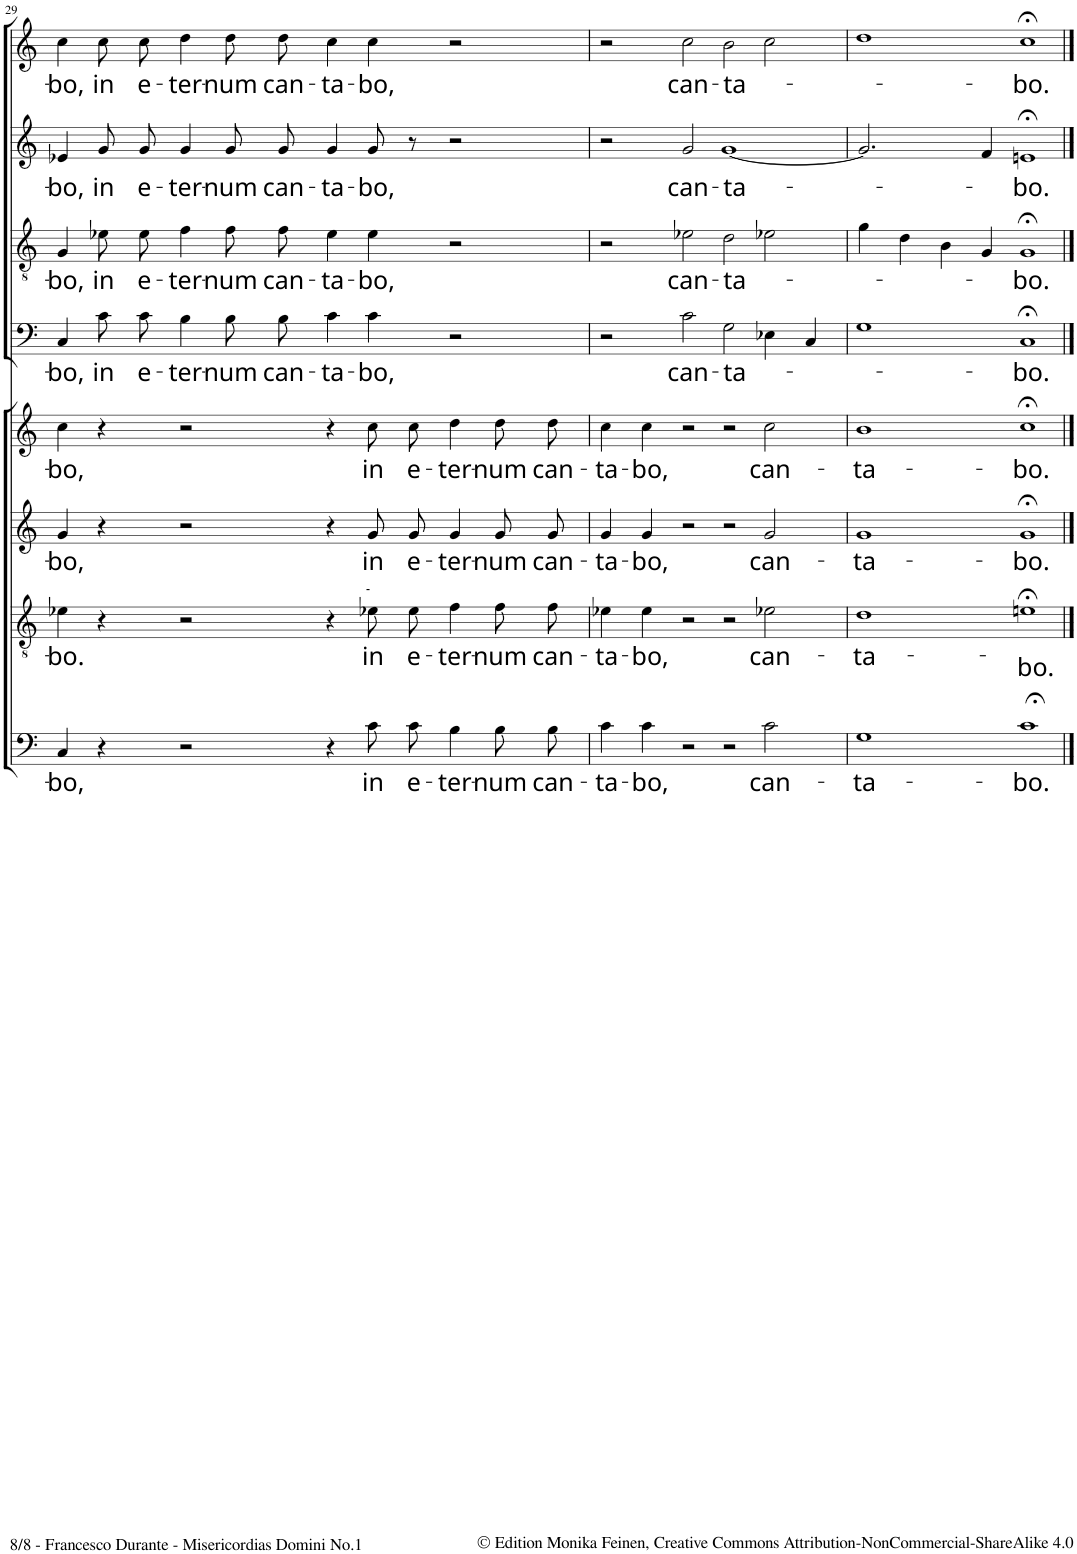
**kern	**text	**kern	**text	**kern	**text	**kern	**text	**kern	**text	**kern	**text	**kern	**text	**kern	**text
*part8	*part8	*part7	*part7	*part6	*part6	*part5	*part5	*part4	*part4	*part3	*part3	*part2	*part2	*part1	*part1
*staff8	*staff8	*staff7	*staff7	*staff6	*staff6	*staff5	*staff5	*staff4	*staff4	*staff3	*staff3	*staff2	*staff2	*staff1	*staff1
*I"BASSO II.	*	*I"TENORE II.	*	*I"ALTO II.	*	*I"CANTO II.	*	*I"BASSO I.	*	*I"TENORE I.	*	*I"ALTO I.	*	*I"CANTO I.	*
!!LO:PB:g=z
*clefF4	*	*clefGv2	*	*clefG2	*	*clefG2	*	*clefF4	*	*clefGv2	*	*clefG2	*	*clefG2	*
*k[]	*	*k[]	*	*k[]	*	*k[]	*	*k[]	*	*k[]	*	*k[]	*	*k[]	*
*M4/2	*	*M4/2	*	*M4/2	*	*M4/2	*	*M4/2	*	*M4/2	*	*M4/2	*	*M4/2	*
*met(c)	*	*met(c)	*	*met(c)	*	*met(c)	*	*met(c)	*	*met(c)	*	*met(c)	*	*met(c)	*
=29	=29	=29	=29	=29	=29	=29	=29	=29	=29	=29	=29	=29	=29	=29	=29
!	!LO:LY:b	!	!LO:LY:b	!	!LO:LY:b	!	!LO:LY:b	!	!LO:LY:b	!	!LO:LY:b	!	!LO:LY:b	!	!LO:LY:b
4C/	bo,	4e-X\	bo.	4g/	bo,	4cc\	bo,	4C/	bo,	4G/	bo,	4e-X/	bo,	4cc\	bo,
!	!	!	!	!	!	!	!	!	!LO:LY:b	!	!LO:LY:b	!	!LO:LY:b	!	!LO:LY:b
4r	.	4r	.	4r	.	4r	.	8c\L	in	8e-X\L	in	8g/L	in	8cc\L	in
!	!	!	!	!	!	!	!	!	!LO:LY:b	!	!LO:LY:b	!	!LO:LY:b	!	!LO:LY:b
.	.	.	.	.	.	.	.	8c\J	e-	8e-\J	e-	8g/J	e-	8cc\J	e-
!	!	!	!	!	!	!	!	!	!LO:LY:b	!	!LO:LY:b	!	!LO:LY:b	!	!LO:LY:b
2r	.	2r	.	2r	.	2r	.	4B\	-ter-	4f\	-ter-	4g/	-ter-	4dd\	-ter-
!	!	!	!	!	!	!	!	!	!LO:LY:b	!	!LO:LY:b	!	!LO:LY:b	!	!LO:LY:b
.	.	.	.	.	.	.	.	8B\L	-num	8f\L	-num	8g/L	-num	8dd\L	-num
!	!	!	!	!	!	!	!	!	!LO:LY:b	!	!LO:LY:b	!	!LO:LY:b	!	!LO:LY:b
.	.	.	.	.	.	.	.	8B\J	can-	8f\J	can-	8g/J	can-	8dd\J	can-
!	!	!	!	!	!	!	!	!	!LO:LY:b	!	!LO:LY:b	!	!LO:LY:b	!	!LO:LY:b
4r	.	4r	.	4r	.	4r	.	4c\	-ta-	4e-\	-ta-	4g/	-ta-	4cc\	-ta-
!	!LO:LY:b	!	!LO:LY:b	!	!LO:LY:b	!	!LO:LY:b	!	!LO:LY:b	!	!LO:LY:b	!	!LO:LY:b	!	!LO:LY:b
8c\L	in	8e-X\L	in	8g/L	in	8cc\L	in	4c\	-bo,	4e-\	-bo,	8g/	-bo,	4cc\	-bo,
!	!LO:LY:b	!	!LO:LY:b	!	!LO:LY:b	!	!LO:LY:b	!	!	!	!	!	!	!	!
8c\J	e-	8e-\J	e-	8g/J	e-	8cc\J	e-	.	.	.	.	8r	.	.	.
!	!LO:LY:b	!	!LO:LY:b	!	!LO:LY:b	!	!LO:LY:b	!	!	!	!	!	!	!	!
4B\	-ter-	4f\	-ter-	4g/	-ter-	4dd\	-ter-	2r	.	2r	.	2r	.	2r	.
!	!LO:LY:b	!	!LO:LY:b	!	!LO:LY:b	!	!LO:LY:b	!	!	!	!	!	!	!	!
8B\L	-num	8f\L	-num	8g/L	-num	8dd\L	-num	.	.	.	.	.	.	.	.
!	!LO:LY:b	!	!LO:LY:b	!	!LO:LY:b	!	!LO:LY:b	!	!	!	!	!	!	!	!
8B\J	can-	8f\J	can-	8g/J	can-	8dd\J	can-	.	.	.	.	.	.	.	.
=30	=30	=30	=30	=30	=30	=30	=30	=30	=30	=30	=30	=30	=30	=30	=30
!	!LO:LY:b	!	!LO:LY:b	!	!LO:LY:b	!	!LO:LY:b	!	!	!	!	!	!	!	!
4c\	-ta-	4e-X\	-ta-	4g/	-ta-	4cc\	-ta-	2r	.	2r	.	2r	.	2r	.
!	!LO:LY:b	!	!LO:LY:b	!	!LO:LY:b	!	!LO:LY:b	!	!	!	!	!	!	!	!
4c\	-bo,	4e-\	-bo,	4g/	-bo,	4cc\	-bo,	.	.	.	.	.	.	.	.
!	!	!	!	!	!	!	!	!	!LO:LY:b	!	!LO:LY:b	!	!LO:LY:b	!	!LO:LY:b
2r	.	2r	.	2r	.	2r	.	2c\	can-	2e-X\	can-	2g/	can-	2cc\	can-
!	!	!	!	!	!	!	!	!	!LO:LY:b	!	!LO:LY:b	!	!LO:LY:b	!	!LO:LY:b
2r	.	2r	.	2r	.	2r	.	2G\	-ta-	2d\	-ta-	[1g	-ta-	2b\	-ta-
!	!LO:LY:b	!	!LO:LY:b	!	!LO:LY:b	!	!LO:LY:b	!	!	!	!	!	!	!	!
2c\	can-	2e-X\	can-	2g/	can-	2cc\	can-	4E-X\	.	2e-X\	.	.	.	2cc\	.
.	.	.	.	.	.	.	.	4C/	.	.	.	.	.	.	.
=31	=31	=31	=31	=31	=31	=31	=31	=31	=31	=31	=31	=31	=31	=31	=31
!	!LO:LY:b	!	!LO:LY:b	!	!LO:LY:b	!	!LO:LY:b	!	!	!	!	!	!	!	!
1G	-ta-	1d	-ta-	1g	-ta-	1b	-ta-	1G	.	4g\	.	2.g/]	.	1dd	.
.	.	.	.	.	.	.	.	.	.	4d\	.	.	.	.	.
.	.	.	.	.	.	.	.	.	.	4B\	.	.	.	.	.
.	.	.	.	.	.	.	.	.	.	4G/	.	4f/	.	.	.
!	!LO:LY:b	!	!LO:LY:b	!	!LO:LY:b	!	!LO:LY:b	!	!LO:LY:b	!	!LO:LY:b	!	!LO:LY:b	!	!LO:LY:b
1c;<	-bo.	1en;<	-bo.	1g;<	-bo.	1cc;<	-bo.	1C;<	-bo.	1G;<	-bo.	1en;<	-bo.	1cc;<	-bo.
==	==	==	==	==	==	==	==	==	==	==	==	==	==	==	==
*-	*-	*-	*-	*-	*-	*-	*-	*-	*-	*-	*-	*-	*-	*-	*-
